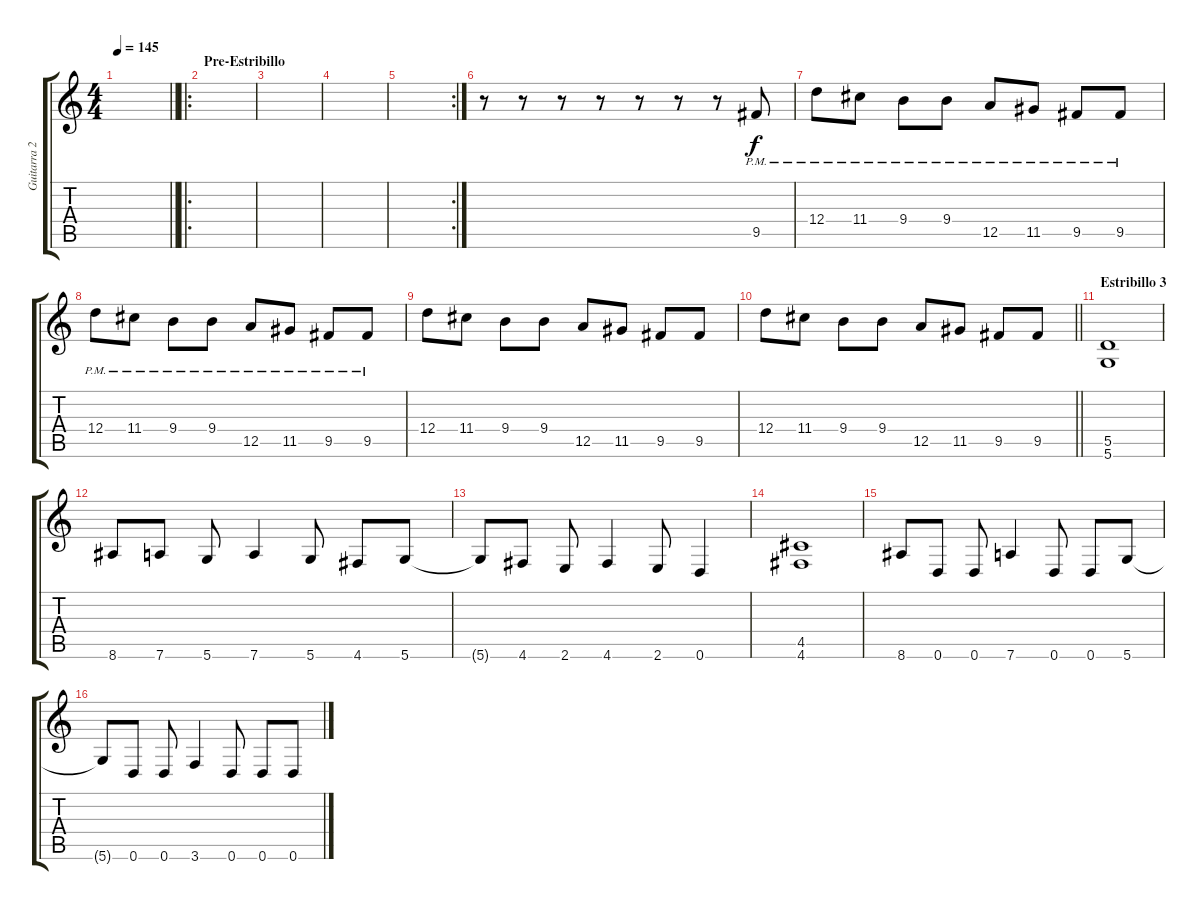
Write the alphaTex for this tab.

\track ("Guitarra 2" "Guitarra 2") {instrument distortionguitar}
\staff {score tabs}
\tuning (E4 B3 G3 D3 A2 D2) {hide}
\ts (4 4)
\tempo 145
\clef g2
\barLineRight lightlight
\ks c
|
\ro
\section ("" "Pre-Estribillo")
|
|
|
\rc 2
|
r.8 r.8 r.8 r.8 r.8 r.8 r.8 9.5{pm}.8 |
12.4{pm}.8 11.4{pm}.8 9.4{pm}.8 9.4{pm}.8 12.5{pm}.8 11.5{pm}.8 9.5{pm}.8 9.5{pm}.8 |
12.4{pm}.8 11.4{pm}.8 9.4{pm}.8 9.4{pm}.8 12.5{pm}.8 11.5{pm}.8 9.5{pm}.8 9.5{pm}.8 |
12.4.8 11.4.8 9.4.8 9.4.8 12.5.8 11.5.8 9.5.8 9.5.8 |
\barLineRight lightlight
12.4.8 11.4.8 9.4.8 9.4.8 12.5.8 11.5.8 9.5.8 9.5.8 |
\section ("" "Estribillo 3")
(5.5 5.6).1{volume 13} |
8.6.8 7.6.8 5.6.8 7.6.4 5.6.8 4.6.8 5.6.8 |
5.6{t}.8 4.6.8 2.6.8 4.6.4 2.6.8 0.6.4 |
(4.5 4.6).1 |
8.6.8 0.6.8 0.6.8 7.6.4 0.6.8 0.6.8 5.6.8 |
5.6{t}.8 0.6.8 0.6.8 3.6.4 0.6.8 0.6.8 0.6.8
